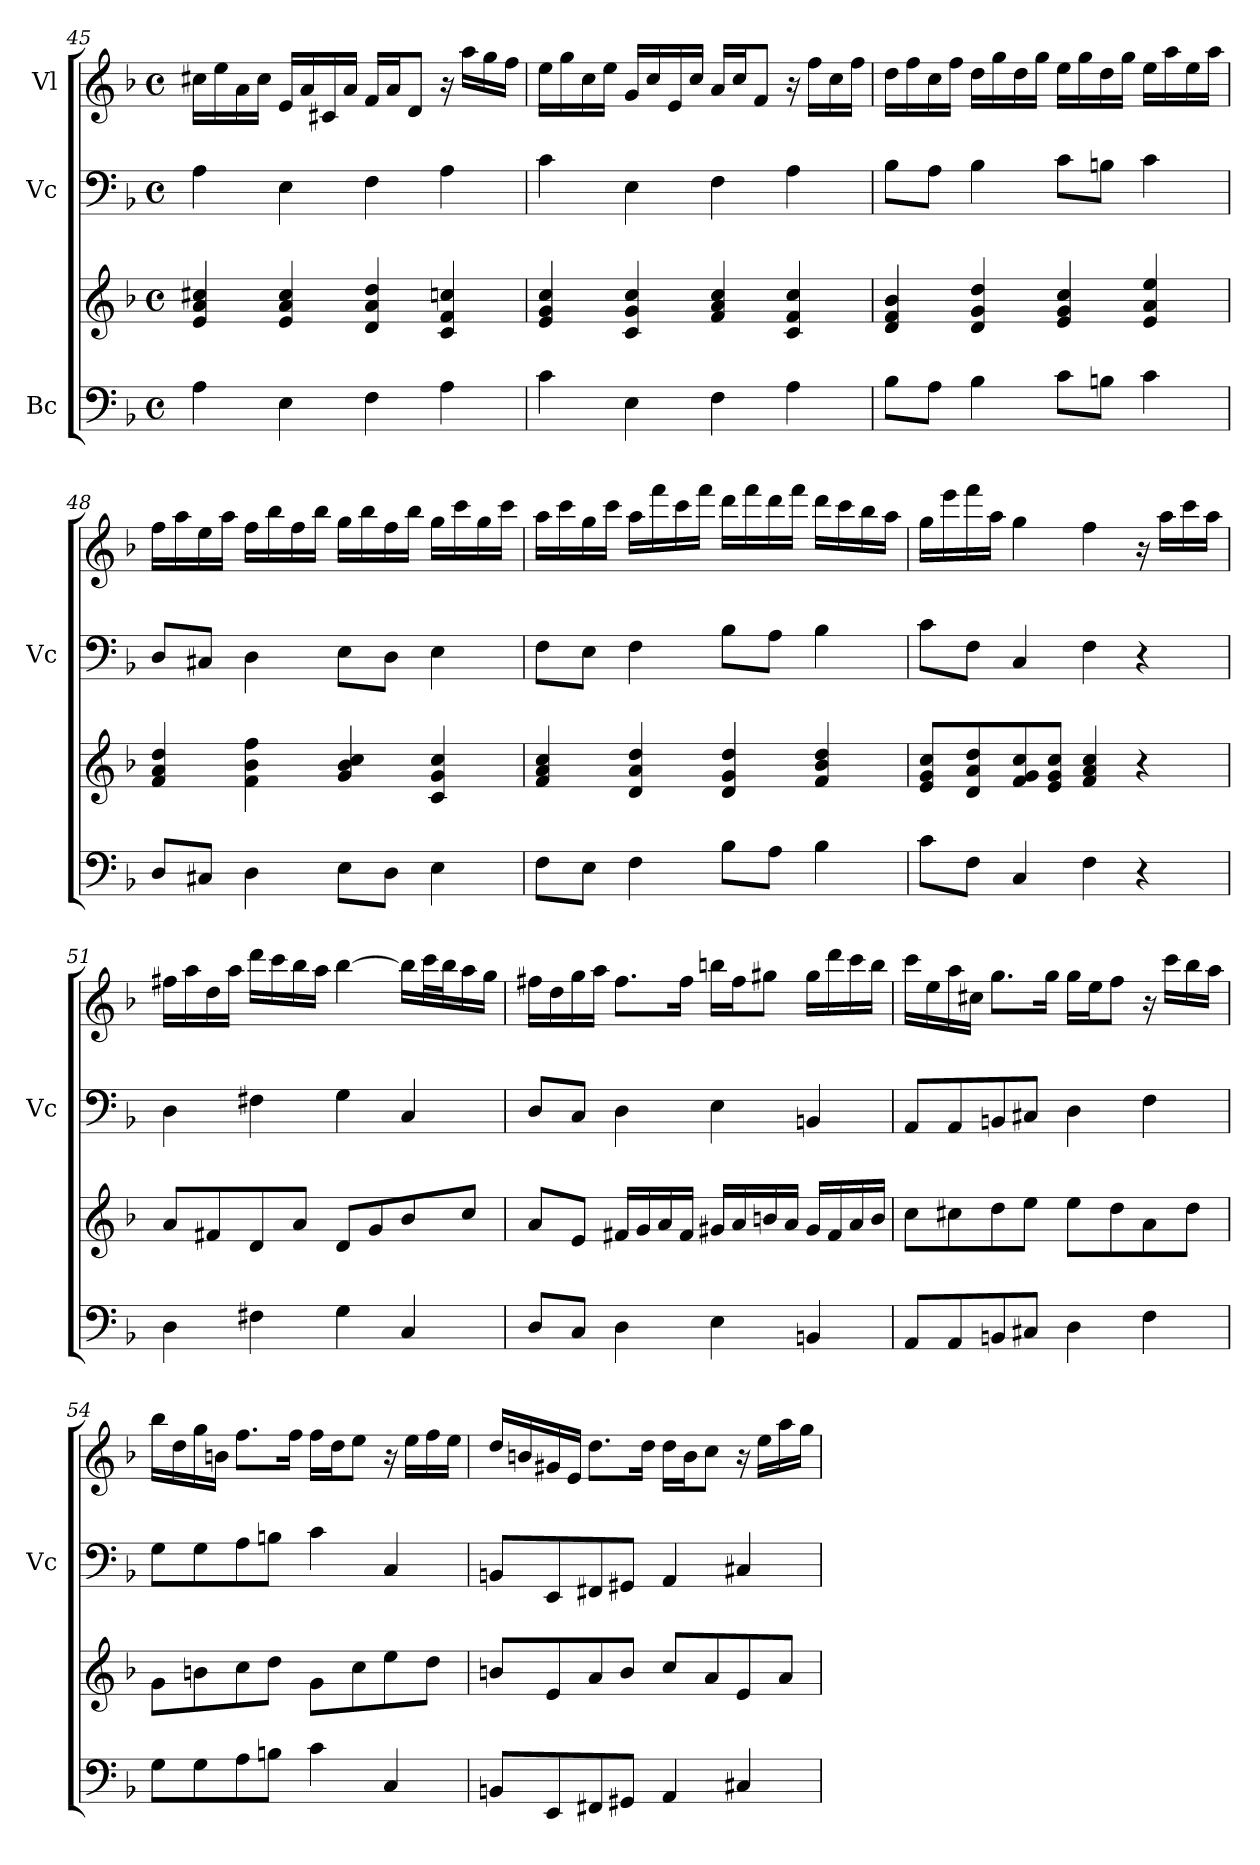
**kern	**kern	**kern	**kern
*part3	*part3	*part2	*part1
*staff4	*staff3	*staff2	*staff1
*I"Bc	*	*I"Vc	*I"Vl
*	*	*I'Vc	*
*clefF4	*clefG2	*clefF4	*clefG2
*k[b-]	*k[b-]	*k[b-]	*k[b-]
*M4/4	*M4/4	*M4/4	*M4/4
*met(c)	*met(c)	*met(c)	*met(c)
=45	=45	=45	=45
4A\	4e/ 4a/ 4cc#X/	4A\	16cc#X\LL
.	.	.	16ee\
.	.	.	16a\
.	.	.	16cc#\JJ
4E\	4e/ 4a/ 4cc#/	4E\	16e/LL
.	.	.	16a/
.	.	.	16c#X/
.	.	.	16a/JJ
4F\	4d/ 4a/ 4dd/	4F\	16f/LL
.	.	.	16a/J
.	.	.	8d/J
4A\	4c/ 4f/ 4ccn/	4A\	16r
.	.	.	16aa\LL
.	.	.	16gg\
.	.	.	16ff\JJ
!!LO:LB:g=z
=46	=46	=46	=46
4c\	4e/ 4g/ 4cc/	4c\	16ee\LL
.	.	.	16gg\
.	.	.	16cc\
.	.	.	16ee\JJ
4E\	4c/ 4g/ 4cc/	4E\	16g/LL
.	.	.	16cc/
.	.	.	16e/
.	.	.	16cc/JJ
4F\	4f/ 4a/ 4cc/	4F\	16a/LL
.	.	.	16cc/J
.	.	.	8f/J
4A\	4c/ 4f/ 4cc/	4A\	16r
.	.	.	16ff\LL
.	.	.	16cc\
.	.	.	16ff\JJ
=47	=47	=47	=47
8B-\L	4d/ 4f/ 4b-/	8B-\L	16dd\LL
.	.	.	16ff\
8A\J	.	8A\J	16cc\
.	.	.	16ff\JJ
4B-\	4d/ 4g/ 4dd/	4B-\	16dd\LL
.	.	.	16gg\
.	.	.	16dd\
.	.	.	16gg\JJ
8c\L	4e/ 4g/ 4cc/	8c\L	16ee\LL
.	.	.	16gg\
8Bn\J	.	8Bn\J	16dd\
.	.	.	16gg\JJ
4c\	4e/ 4a/ 4ee/	4c\	16ee\LL
.	.	.	16aa\
.	.	.	16ee\
.	.	.	16aa\JJ
=48	=48	=48	=48
8D/L	4f/ 4a/ 4dd/	8D/L	16ff\LL
.	.	.	16aa\
8C#X/J	.	8C#X/J	16ee\
.	.	.	16aa\JJ
4D\	4f\ 4b-\ 4ff\	4D\	16ff\LL
.	.	.	16bb-\
.	.	.	16ff\
.	.	.	16bb-\JJ
8E\L	4g/ 4b-/ 4cc/	8E\L	16gg\LL
.	.	.	16bb-\
8D\J	.	8D\J	16ff\
.	.	.	16bb-\JJ
4E\	4c/ 4g/ 4cc/	4E\	16gg\LL
.	.	.	16ccc\
.	.	.	16gg\
.	.	.	16ccc\JJ
!!LO:LB:g=z
=49	=49	=49	=49
8F\L	4f/ 4a/ 4cc/	8F\L	16aa\LL
.	.	.	16ccc\
8E\J	.	8E\J	16gg\
.	.	.	16ccc\JJ
4F\	4d/ 4a/ 4dd/	4F\	16aa\LL
.	.	.	16fff\
.	.	.	16ccc\
.	.	.	16fff\JJ
8B-\L	4d/ 4g/ 4dd/	8B-\L	16ddd\LL
.	.	.	16fff\
8A\J	.	8A\J	16ddd\
.	.	.	16fff\JJ
4B-\	4f/ 4b-/ 4dd/	4B-\	16ddd\LL
.	.	.	16ccc\
.	.	.	16bb-\
.	.	.	16aa\JJ
=50	=50	=50	=50
8c\L	8e/ 8g/ 8cc/L	8c\L	16gg\LL
.	.	.	16eee\
8F\J	8d/ 8a/ 8dd/	8F\J	16fff\
.	.	.	16aa\JJ
4C/	8f/ 8g/ 8cc/	4C/	4gg\
.	8e/ 8g/ 8cc/J	.	.
4F\	4f/ 4a/ 4cc/	4F\	4ff\
4r	4r	4r	16r
.	.	.	16aa\LL
.	.	.	16ccc\
.	.	.	16aa\JJ
=51	=51	=51	=51
4D\	8a/L	4D\	16ff#X\LL
.	.	.	16aa\
.	8f#X/	.	16dd\
.	.	.	16aa\JJ
4F#X\	8d/	4F#X\	16ddd\LL
.	.	.	16ccc\
.	8a/J	.	16bb-\
.	.	.	16aa\JJ
4G\	8d/L	4G\	[4bb-\
.	8g/	.	.
4C/	8b-/	4C/	16bb-\LL]
.	.	.	32ccc\L
.	.	.	32bb-\J
.	8cc/J	.	16aa\
.	.	.	16gg\JJ
!!LO:PB:g=z
=52	=52	=52	=52
8D/L	8a/L	8D/L	16ff#X\LL
.	.	.	16dd\
8C/J	8e/J	8C/J	16gg\
.	.	.	16aa\JJ
4D\	16f#X/LL	4D\	8.ff#\L
.	16g/	.	.
.	16a/	.	.
.	16f#/JJ	.	16ff#\Jk
4E\	16g#X/LL	4E\	16bbn\LL
.	16a/	.	16ff#\J
.	16bn/	.	8gg#X\J
.	16a/JJ	.	.
4BBn/	16g#/LL	4BBn/	16gg#\LL
.	16f#/	.	16ddd\
.	16a/	.	16ccc\
.	16b/JJ	.	16bb\JJ
=53	=53	=53	=53
8AA/L	8cc\L	8AA/L	16ccc\LL
.	.	.	16ee\
8AA/	8cc#X\	8AA/	16aa\
.	.	.	16cc#X\JJ
8BBn/	8dd\	8BBn/	8.gg\L
8C#X/J	8ee\J	8C#X/J	.
.	.	.	16gg\Jk
4D\	8ee\L	4D\	16gg\LL
.	.	.	16ee\J
.	8dd\	.	8ff\J
4F\	8a\	4F\	16r
.	.	.	16ccc\LL
.	8dd\J	.	16bb-\
.	.	.	16aa\JJ
=54	=54	=54	=54
8G\L	8g\L	8G\L	16bb-\LL
.	.	.	16dd\
8G\	8bn\	8G\	16gg\
.	.	.	16bn\JJ
8A\	8cc\	8A\	8.ff\L
8Bn\J	8dd\J	8Bn\J	.
.	.	.	16ff\Jk
4c\	8g\L	4c\	16ff\LL
.	.	.	16dd\J
.	8cc\	.	8ee\J
4C/	8ee\	4C/	16r
.	.	.	16ee\LL
.	8dd\J	.	16ff\
.	.	.	16ee\JJ
!!LO:LB:g=z
=55	=55	=55	=55
8BBn/L	8bn/L	8BBn/L	16dd/LL
.	.	.	16bn/
8EE/	8e/	8EE/	16g#X/
.	.	.	16e/JJ
8FF#X/	8a/	8FF#X/	8.dd\L
8GG#X/J	8b/J	8GG#X/J	.
.	.	.	16dd\Jk
4AA/	8cc/L	4AA/	16dd\LL
.	.	.	16b\J
.	8a/	.	8cc\J
4C#X/	8e/	4C#X/	16r
.	.	.	16ee\LL
.	8a/J	.	16aa\
.	.	.	16gg\JJ
=	=	=	=
*-	*-	*-	*-
